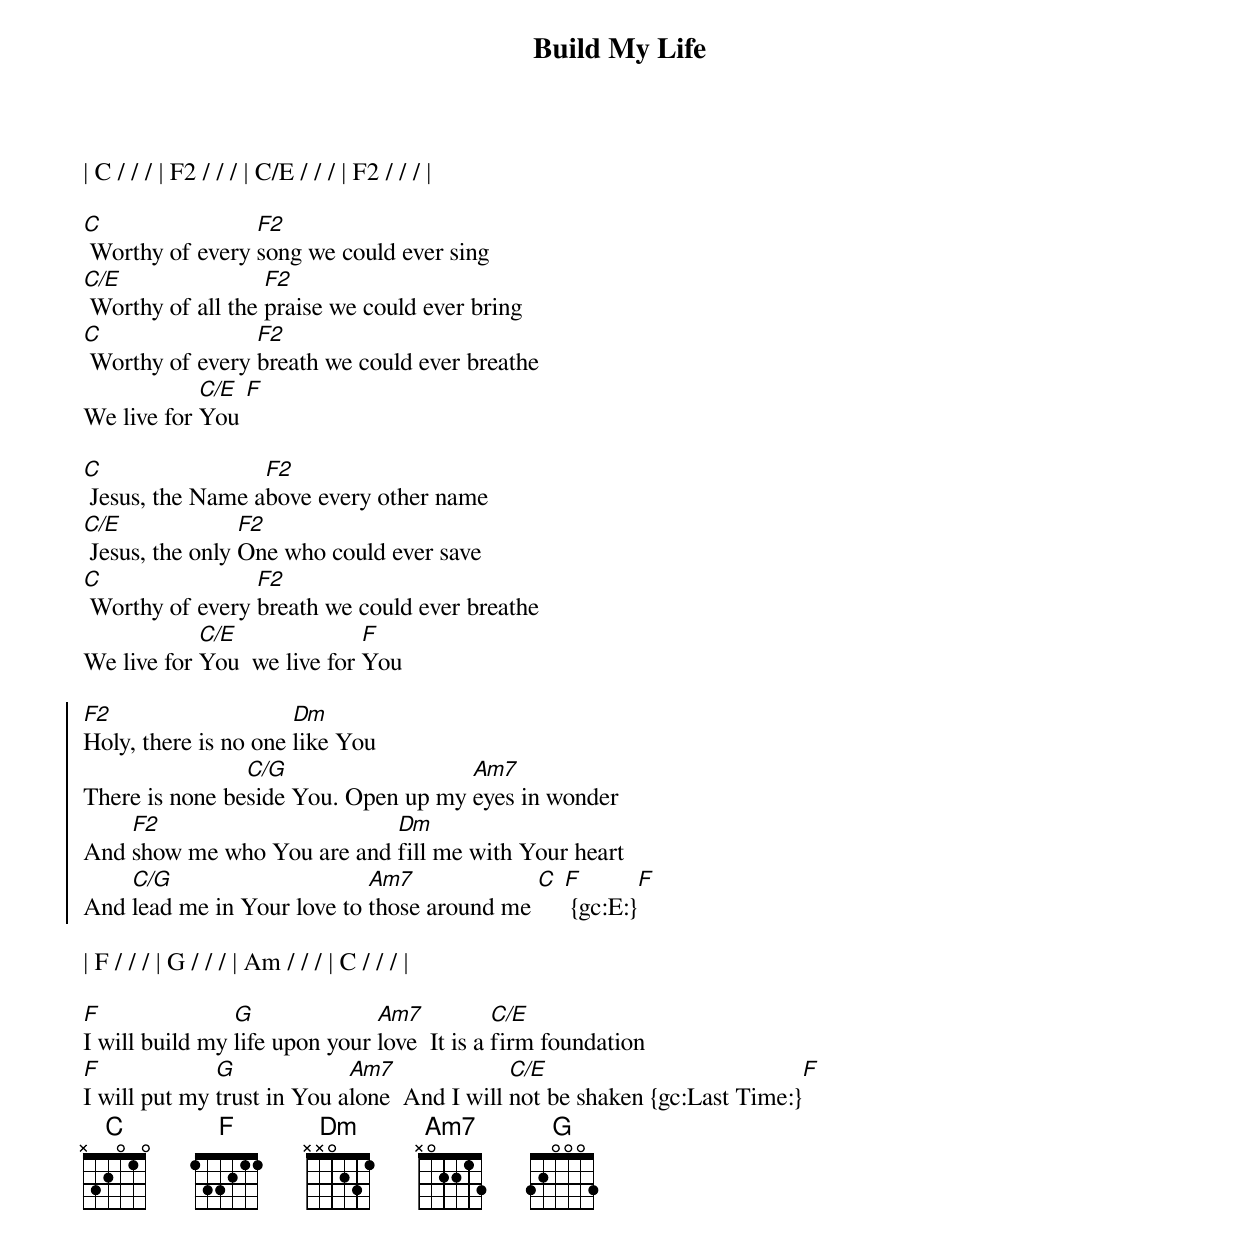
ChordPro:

{title: Build My Life}
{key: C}
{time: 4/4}
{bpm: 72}
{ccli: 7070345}
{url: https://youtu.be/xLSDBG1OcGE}
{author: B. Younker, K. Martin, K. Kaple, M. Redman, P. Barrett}
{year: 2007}
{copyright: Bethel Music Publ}

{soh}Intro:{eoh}
| C / / / | F2 / / / | C/E / / / | F2 / / / |

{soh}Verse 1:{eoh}
[C] Worthy of every [F2]song we could ever sing
[C/E] Worthy of all the [F2]praise we could ever bring
[C] Worthy of every [F2]breath we could ever breathe
We live for [C/E]You [F]

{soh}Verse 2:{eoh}
[C] Jesus, the Name a[F2]bove every other name
[C/E] Jesus, the only [F2]One who could ever save
[C] Worthy of every [F2]breath we could ever breathe
We live for [C/E]You  we live for [F]You

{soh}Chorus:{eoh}
{soc}
[F2]Holy, there is no one [Dm]like You
There is none be[C/G]side You. Open up my [Am7]eyes in wonder
And [F2]show me who You are and [Dm]fill me with Your heart
And [C/G]lead me in Your love to [Am7]those around me [C] [F] {gc:E:}[F]
{eoc}

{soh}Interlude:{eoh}
| F / / / | G / / / | Am / / / | C / / / |

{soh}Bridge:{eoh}
[F]I will build my [G]life upon your [Am7]love  It is a [C/E]firm foundation
[F]I will put my [G]trust in You a[Am7]lone  And I will [C/E]not be shaken {gc:Last Time:}[F]
